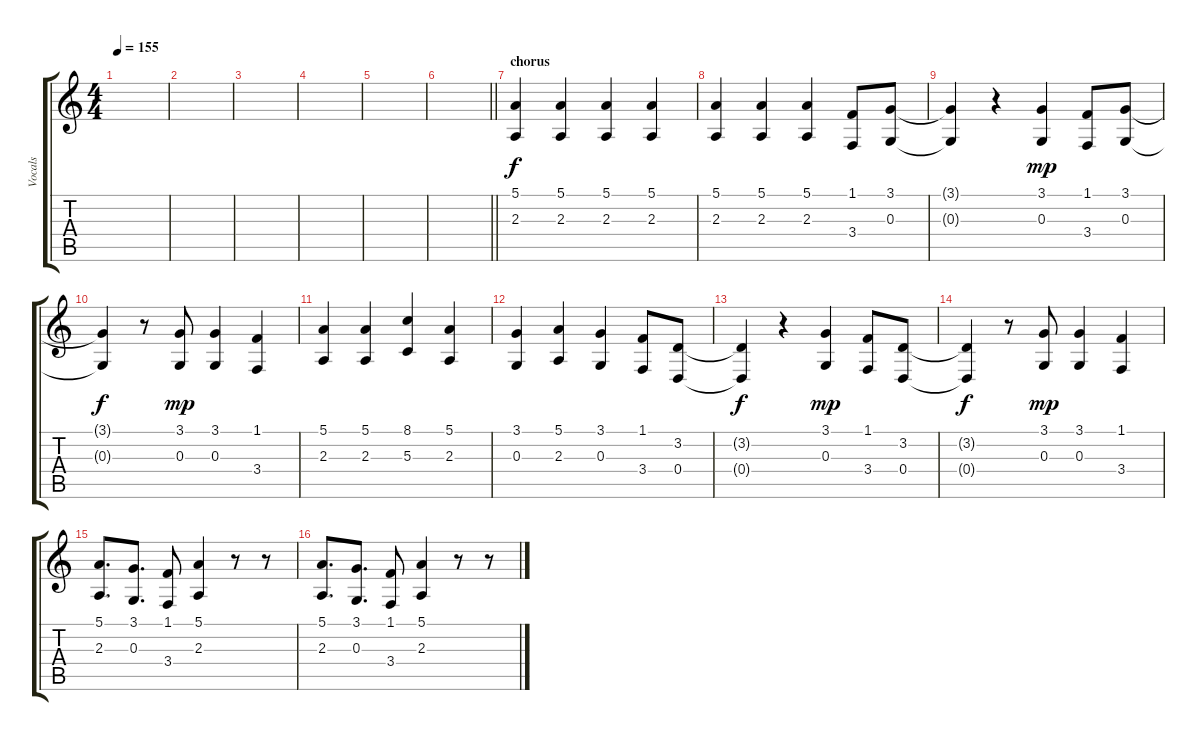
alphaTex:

\track ("Vocals" "Vocals") {instrument oboe}
\staff {score tabs}
\tuning (E4 B3 G3 D3 A2 D2) {hide}
\ts (4 4)
\tempo 155
\clef g2
\ks c
|
|
|
|
|
\barLineRight lightlight
|
\section ("" "chorus")
(5.1 2.3).4 (5.1 2.3).4 (5.1 2.3).4 (5.1 2.3).4 |
(5.1 2.3).4 (5.1 2.3).4 (5.1 2.3).4 (1.1 3.4).8 (3.1 0.3).8 |
(3.1{t} 0.3{t}).4{dy f} r.4 (3.1 0.3).4{dy mp} (1.1 3.4).8 (3.1 0.3).8 |
(3.1{t} 0.3{t}).4{dy f} r.8 (3.1 0.3).8{dy mp} (3.1 0.3).4 (1.1 3.4).4 |
(5.1 2.3).4 (5.1 2.3).4 (8.1 5.3).4 (5.1 2.3).4 |
(3.1 0.3).4 (5.1 2.3).4 (3.1 0.3).4 (1.1 3.4).8 (3.2 0.4).8 |
(3.2{t} 0.4{t}).4{dy f} r.4 (3.1 0.3).4{dy mp} (1.1 3.4).8 (3.2 0.4).8 |
(3.2{t} 0.4{t}).4{dy f} r.8 (3.1 0.3).8{dy mp} (3.1 0.3).4 (1.1 3.4).4 |
(5.1 2.3).8{d} (3.1 0.3).8{d} (1.1 3.4).8 (5.1 2.3).4 r.8 r.8 |
(5.1 2.3).8{d} (3.1 0.3).8{d} (1.1 3.4).8 (5.1 2.3).4 r.8 r.8
